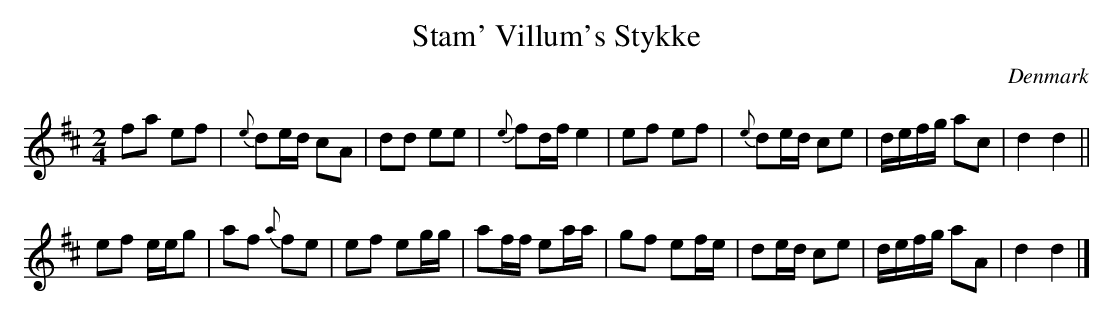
X:1
T:Stam' Villum's Stykke
L:1/8
M:2/4
O:Denmark
K:D major
fa ef| {e}de/d/ cA| dd ee | {e}fd/f/ e2|\
ef ef| {e}de/d/ ce| d/e/f/g/ ac| d2 d2||
ef e/e/g| af {a}fe| ef eg/g/| af/f/ ea/a/|\
gf ef/e/| de/d/ ce| d/e/f/g/ aA| d2 d2|]
